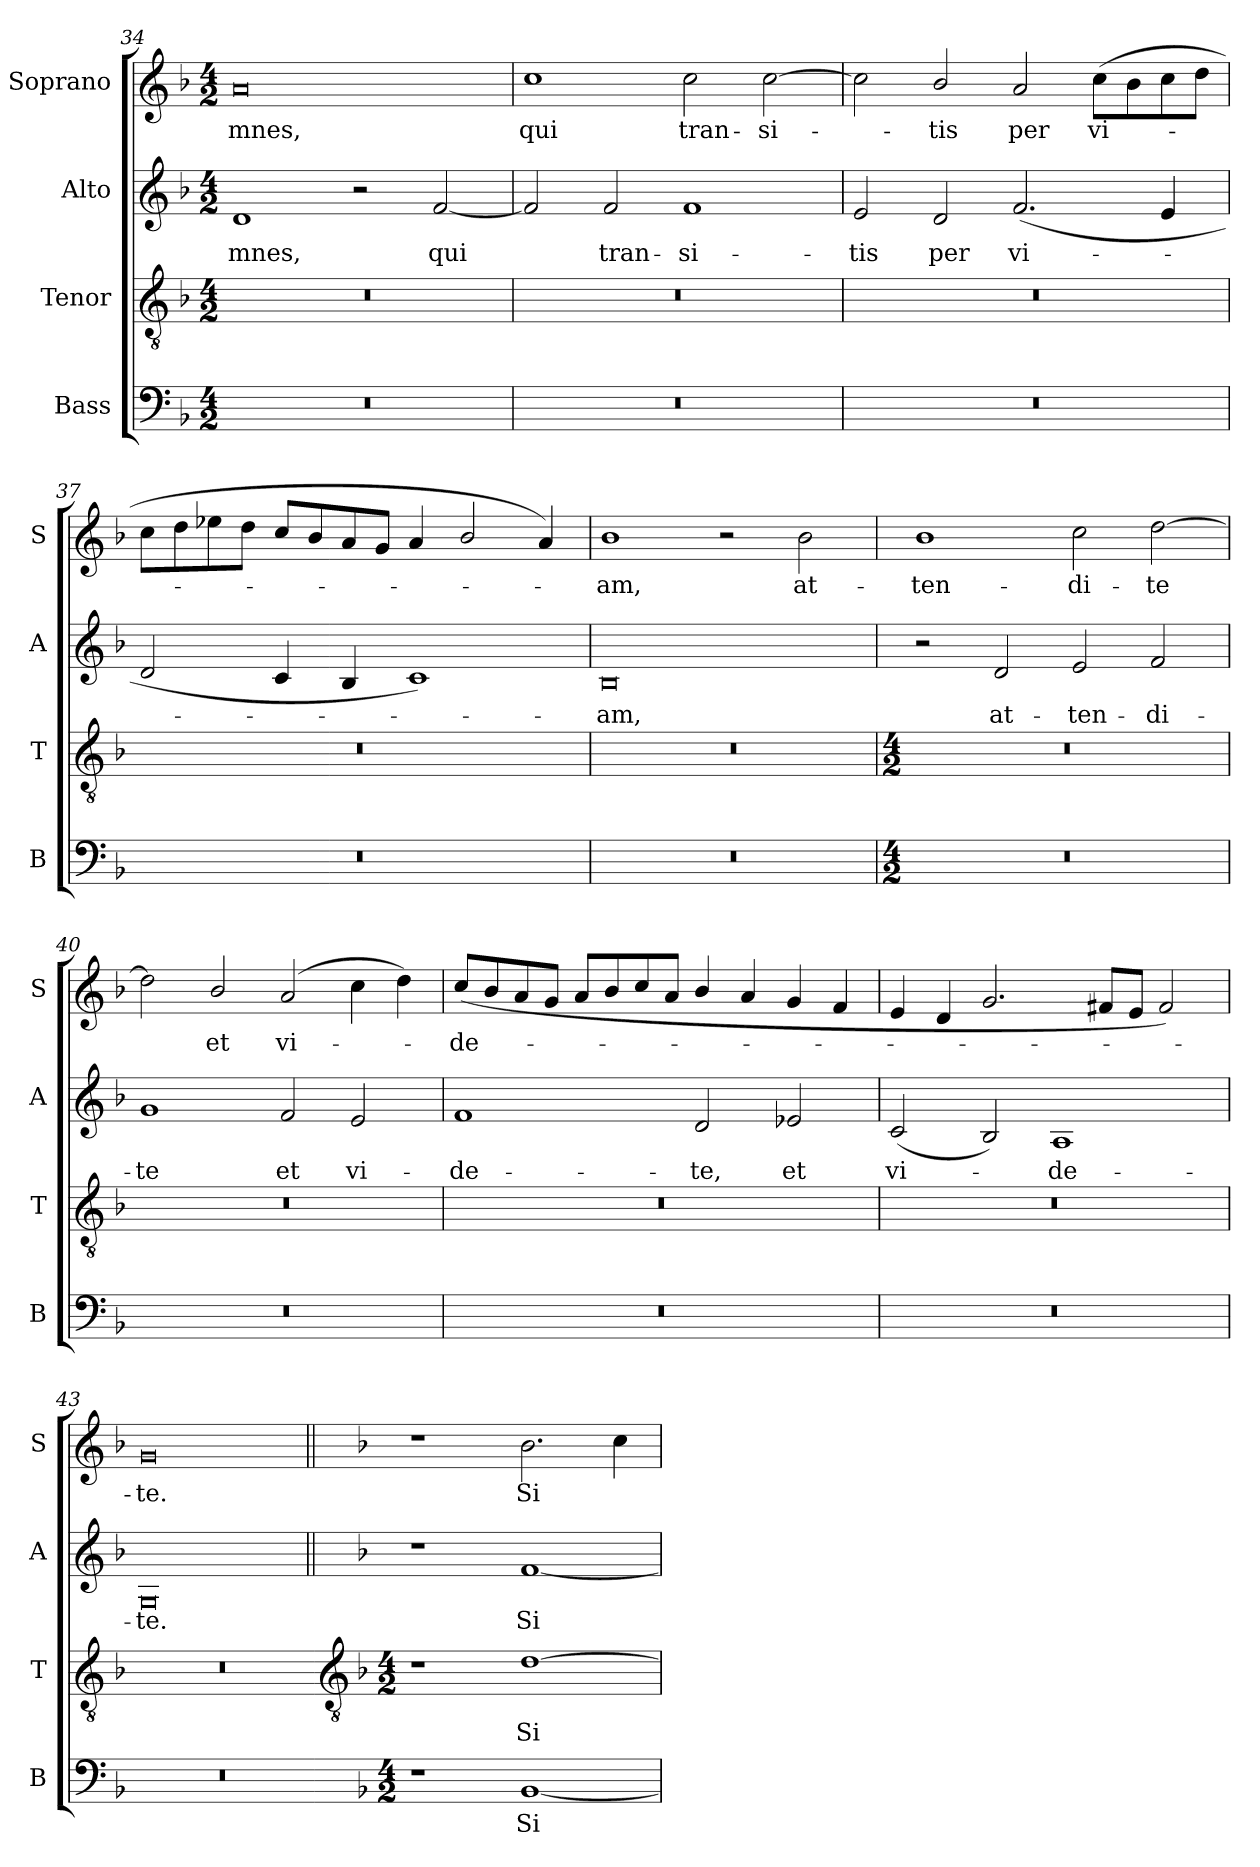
**kern	**text	**kern	**text	**kern	**text	**kern	**text
*part4	*part4	*part3	*part3	*part2	*part2	*part1	*part1
*staff4	*staff4	*staff3	*staff3	*staff2	*staff2	*staff1	*staff1
*I"Bass	*	*I"Tenor	*	*I"Alto	*	*I"Soprano	*
*I'B	*	*I'T	*	*I'A	*	*I'S	*
*clefF4	*	*clefGv2	*	*clefG2	*	*clefG2	*
*k[b-]	*	*k[b-]	*	*k[b-]	*	*k[b-]	*
*F:	*	*F:	*	*F:	*	*F:	*
*M4/2	*	*M4/2	*	*M4/2	*	*M4/2	*
=34	=34	=34	=34	=34	=34	=34	=34
!	!	!	!	!	!LO:LY:b	!	!LO:LY:b
0r	.	0r	.	1d	-mnes,	0a	-mnes,
.	.	.	.	2r	.	.	.
!	!	!	!	!	!LO:LY:b	!	!
.	.	.	.	[2f	qui	.	.
=35	=35	=35	=35	=35	=35	=35	=35
!	!	!	!	!	!	!	!LO:LY:b
0r	.	0r	.	2f]	.	1cc	qui
!	!	!	!	!	!LO:LY:b	!	!
.	.	.	.	2f	tran-	.	.
!	!	!	!	!	!LO:LY:b	!	!LO:LY:b
.	.	.	.	1f	-si-	2cc	tran-
!	!	!	!	!	!	!	!LO:LY:b
.	.	.	.	.	.	[2cc	-si-
=36	=36	=36	=36	=36	=36	=36	=36
!	!	!	!	!	!LO:LY:b	!	!
0r	.	0r	.	2e	-tis	2cc]	.
!	!	!	!	!	!LO:LY:b	!	!LO:LY:b
.	.	.	.	2d	per	2b-/	tis
!	!	!	!	!	!LO:LY:b	!	!LO:LY:b
.	.	.	.	(<2.f	vi-	2a	per
!	!	!	!	!	!	!	!LO:LY:b
.	.	.	.	.	.	(<8ccL	vi-
.	.	.	.	.	.	8b-	.
.	.	.	.	4e	.	8cc	.
.	.	.	.	.	.	8ddJ	.
=37	=37	=37	=37	=37	=37	=37	=37
0r	.	0r	.	2d	.	8ccL	.
.	.	.	.	.	.	8dd	.
.	.	.	.	.	.	8ee-X	.
.	.	.	.	.	.	8ddJ	.
.	.	.	.	4c	.	8ccL	.
.	.	.	.	.	.	8b-	.
.	.	.	.	4B-	.	8a	.
.	.	.	.	.	.	8gJ	.
.	.	.	.	1c)	.	4a	.
.	.	.	.	.	.	2b-/	.
.	.	.	.	.	.	4a)	.
=38	=38	=38	=38	=38	=38	=38	=38
!	!	!	!	!	!LO:LY:b	!	!LO:LY:b
0r	.	0r	.	0B-	am,	1b-	am,
.	.	.	.	.	.	2r	.
!	!	!	!	!	!	!	!LO:LY:b
.	.	.	.	.	.	2b-	at-
!!LO:LB:g=z
=39	=39	=39	=39	=39	=39	=39	=39
*M4/2	*	*M4/2	*	*	*	*	*
!	!	!	!	!	!	!	!LO:LY:b
0r	.	0r	.	2r	.	1b-	-ten-
!	!	!	!	!	!LO:LY:b	!	!
.	.	.	.	2d	at-	.	.
!	!	!	!	!	!LO:LY:b	!	!LO:LY:b
.	.	.	.	2e	-ten-	2cc	-di-
!	!	!	!	!	!LO:LY:b	!	!LO:LY:b
.	.	.	.	2f	-di-	[2dd	-te
=40	=40	=40	=40	=40	=40	=40	=40
!	!	!	!	!	!LO:LY:b	!	!
0r	.	0r	.	1g	-te	2dd]	.
!	!	!	!	!	!	!	!LO:LY:b
.	.	.	.	.	.	2b-/	et
!	!	!	!	!	!LO:LY:b	!	!LO:LY:b
.	.	.	.	2f	et	(>2a	vi-
!	!	!	!	!	!LO:LY:b	!	!
.	.	.	.	2e	vi-	4cc	.
.	.	.	.	.	.	4dd)	.
=41	=41	=41	=41	=41	=41	=41	=41
!	!	!	!	!	!LO:LY:b	!	!LO:LY:b
0r	.	0r	.	1f	-de-	(<8ccL	de-
.	.	.	.	.	.	8b-	.
.	.	.	.	.	.	8a	.
.	.	.	.	.	.	8gJ	.
.	.	.	.	.	.	8a/L	.
.	.	.	.	.	.	8b-/	.
.	.	.	.	.	.	8cc/	.
.	.	.	.	.	.	8aJ	.
!	!	!	!	!	!LO:LY:b	!	!
.	.	.	.	2d	-te,	4b-/	.
.	.	.	.	.	.	4a	.
!	!	!	!	!	!LO:LY:b	!	!
.	.	.	.	2e-X	et	4g	.
.	.	.	.	.	.	4f	.
=42	=42	=42	=42	=42	=42	=42	=42
!	!	!	!	!	!LO:LY:b	!	!
0r	.	0r	.	(<2c	vi-	4e	.
.	.	.	.	.	.	4d	.
.	.	.	.	2B-)	.	2.g	.
!	!	!	!	!	!LO:LY:b	!	!
.	.	.	.	1A	de-	.	.
.	.	.	.	.	.	8f#XL	.
.	.	.	.	.	.	8eJ	.
.	.	.	.	.	.	2f#)	.
=43	=43	=43	=43	=43	=43	=43	=43
!	!	!	!	!	!LO:LY:b	!	!LO:LY:b
0r	.	0r	.	0G	-te.	0g	te.
!!LO:LB:g=z
=44	=44||	=44	=44||	=44||	=44||	=44||	=44||
*	*	*clefGv2	*	*	*	*	*
*k[b-]	*	*k[b-]	*	*	*	*	*
*F:	*	*F:	*	*	*	*	*
*M4/2	*	*M4/2	*	*	*	*	*
1r	.	1r	.	1r	.	1r	.
!	!LO:LY:b	!	!LO:LY:b	!	!LO:LY:b	!	!LO:LY:b
[1BB-	Si	[1d	Si	[1f	Si	2.b-	Si
.	.	.	.	.	.	4cc	.
=	=	=	=	=	=	=	=
*-	*-	*-	*-	*-	*-	*-	*-
